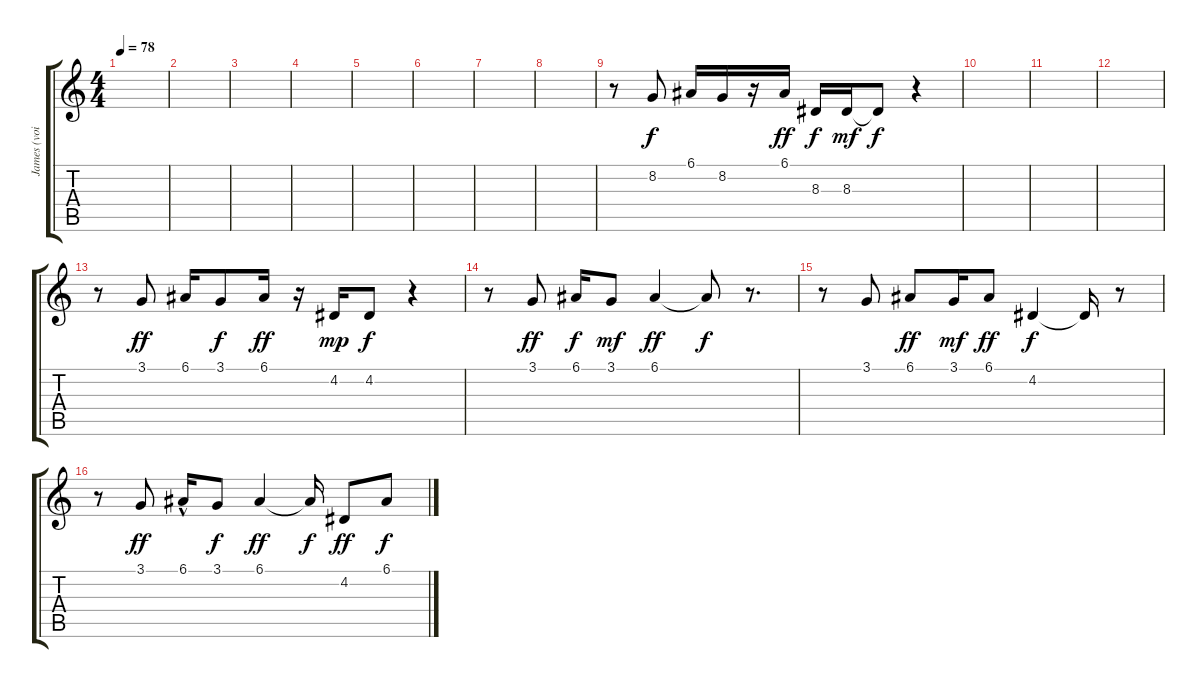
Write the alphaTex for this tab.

\track ("James (voice)" "James (voi") {instrument cello}
\staff {score tabs}
\tuning (E4 B3 G3 D3 A2 E2) {hide}
\ts (4 4)
\tempo 78
\clef g2
\ks c
|
|
|
|
|
|
|
|
r.8 8.2.8 6.1.16 8.2.16 r.16 6.1.16{dy ff} 8.3.16{dy f} 8.3.16{dy mf} 8.3{t}.8{dy f} r.4 |
|
|
|
r.8 3.1.8{dy ff} 6.1.16 3.1.8{dy f} 6.1.16{dy ff} r.16 4.2.16{dy mp} 4.2.8{dy f} r.4 |
r.8 3.1.8{dy ff} 6.1.16{dy f} 3.1.8{dy mf} 6.1.4{dy ff} 6.1{t}.8{dy f} r.8{d} |
r.8 3.1.8 6.1.8{dy ff} 3.1.16{dy mf} 6.1.8{dy ff} 4.2.4{dy f} 4.2{t}.16 r.8 |
r.8 3.1.8{dy ff} 6.1{hac}.16 3.1.8{dy f} 6.1.4{dy ff} 6.1{t}.16{dy f} 4.2.8{dy ff} 6.1.8{dy f}
